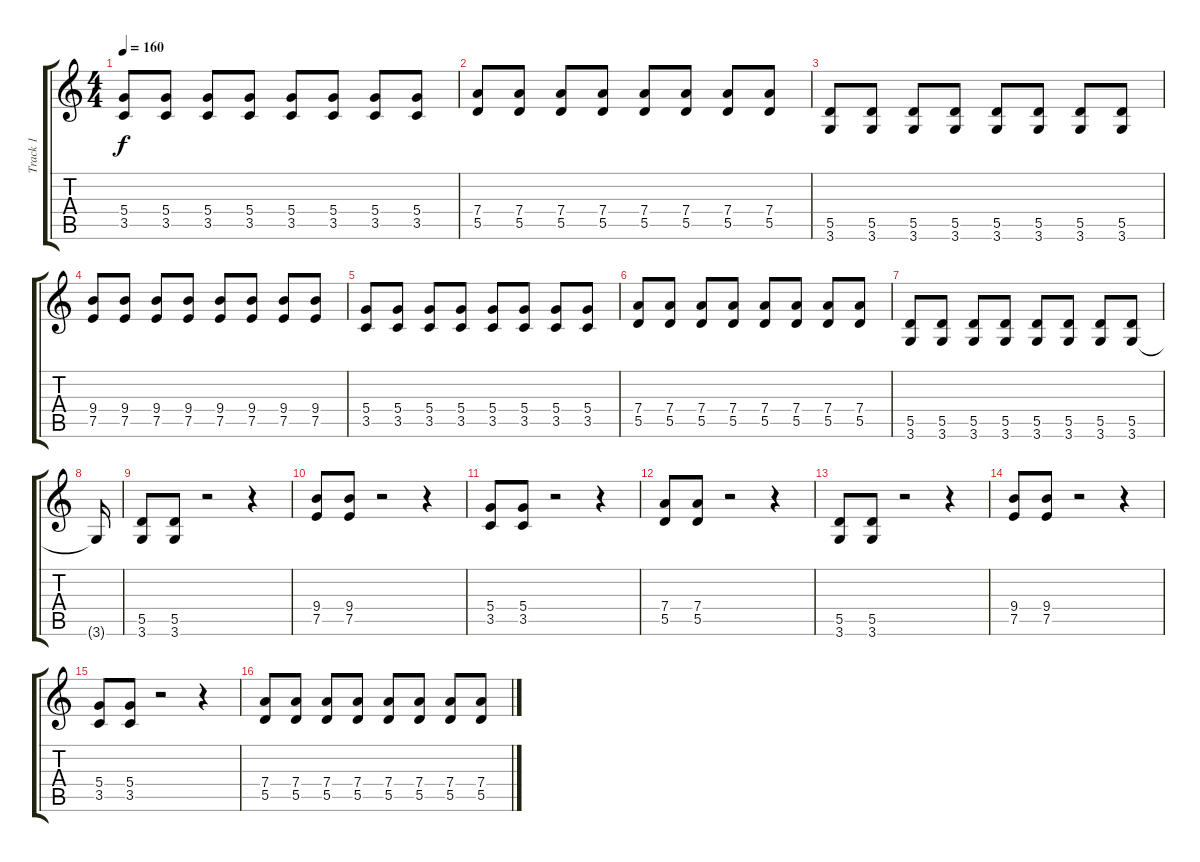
\track ("Track 1" "Track 1") {instrument distortionguitar}
\staff {score tabs}
\tuning (E4 B3 G3 D3 A2 E2) {hide}
\ts (4 4)
\tempo 160
\clef g2
\ks c
(5.4 3.5).8{dy f} (5.4 3.5).8 (5.4 3.5).8 (5.4 3.5).8 (5.4 3.5).8 (5.4 3.5).8 (5.4 3.5).8 (5.4 3.5).8 |
(7.4 5.5).8 (7.4 5.5).8 (7.4 5.5).8 (7.4 5.5).8 (7.4 5.5).8 (7.4 5.5).8 (7.4 5.5).8 (7.4 5.5).8 |
(5.5 3.6).8 (5.5 3.6).8 (5.5 3.6).8 (5.5 3.6).8 (5.5 3.6).8 (5.5 3.6).8 (5.5 3.6).8 (5.5 3.6).8 |
(9.4 7.5).8 (9.4 7.5).8 (9.4 7.5).8 (9.4 7.5).8 (9.4 7.5).8 (9.4 7.5).8 (9.4 7.5).8 (9.4 7.5).8 |
(5.4 3.5).8 (5.4 3.5).8 (5.4 3.5).8 (5.4 3.5).8 (5.4 3.5).8 (5.4 3.5).8 (5.4 3.5).8 (5.4 3.5).8 |
(7.4 5.5).8 (7.4 5.5).8 (7.4 5.5).8 (7.4 5.5).8 (7.4 5.5).8 (7.4 5.5).8 (7.4 5.5).8 (7.4 5.5).8 |
(5.5 3.6).8 (5.5 3.6).8 (5.5 3.6).8 (5.5 3.6).8 (5.5 3.6).8 (5.5 3.6).8 (5.5 3.6).8 (5.5 3.6).8 |
3.6{t}.16 |
(5.5 3.6).8 (5.5 3.6).8 r.2 r.4 |
(9.4 7.5).8 (9.4 7.5).8 r.2 r.4 |
(5.4 3.5).8 (5.4 3.5).8 r.2 r.4 |
(7.4 5.5).8 (7.4 5.5).8 r.2 r.4 |
(5.5 3.6).8 (5.5 3.6).8 r.2 r.4 |
(9.4 7.5).8 (9.4 7.5).8 r.2 r.4 |
(5.4 3.5).8 (5.4 3.5).8 r.2 r.4 |
(7.4 5.5).8 (7.4 5.5).8 (7.4 5.5).8 (7.4 5.5).8 (7.4 5.5).8 (7.4 5.5).8 (7.4 5.5).8 (7.4 5.5).8
